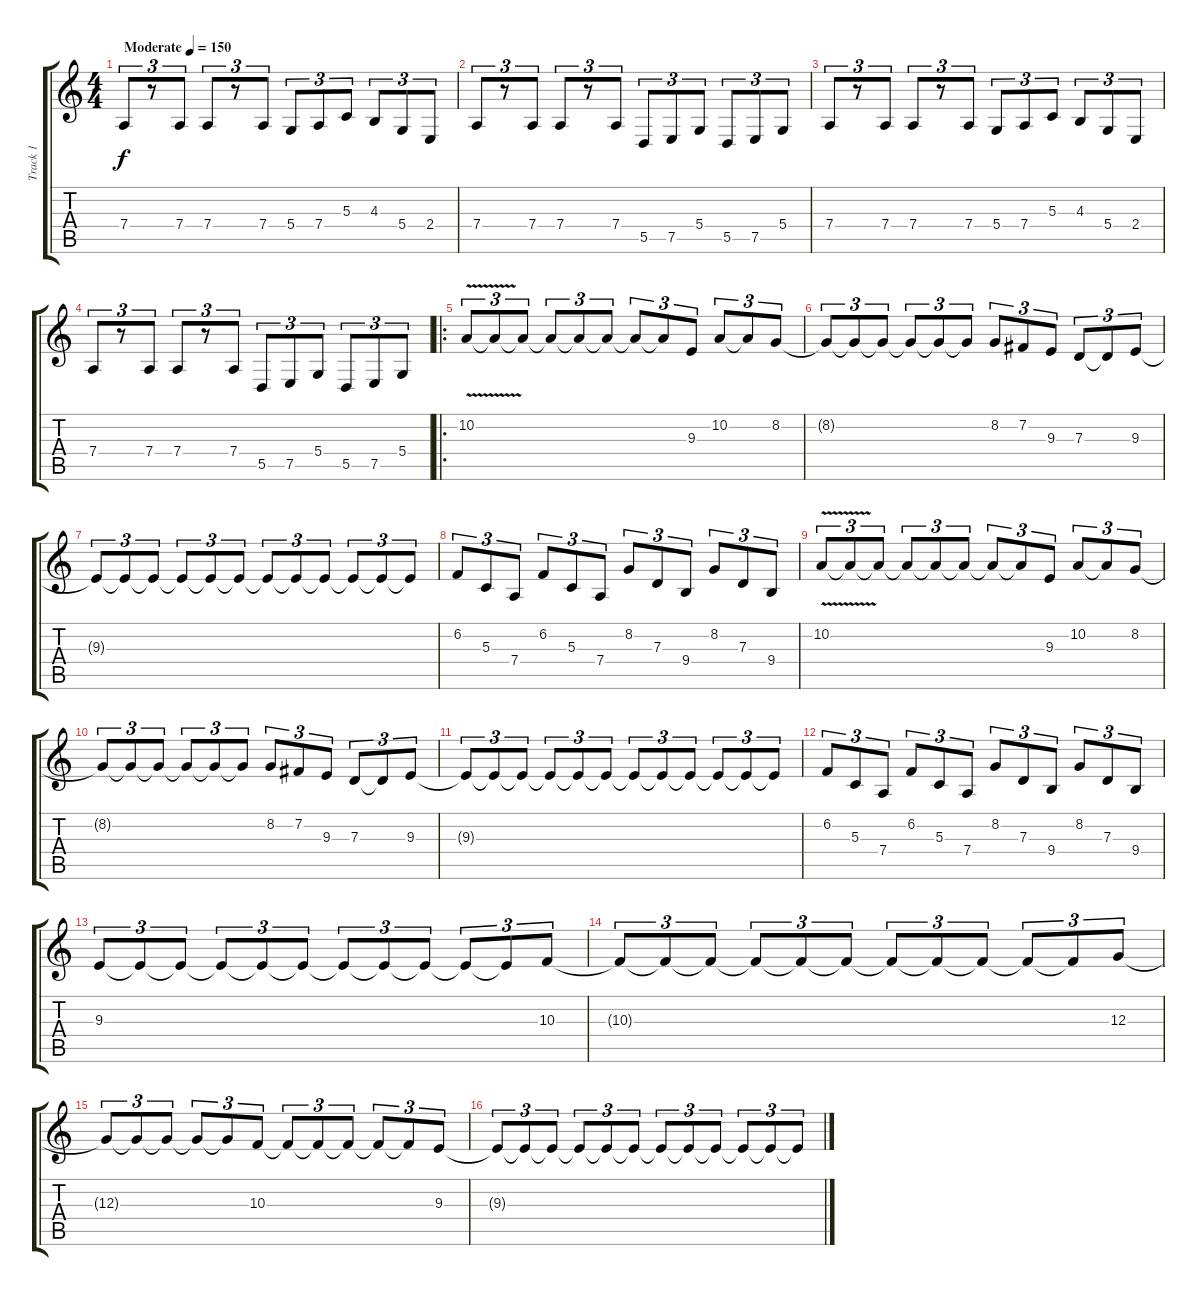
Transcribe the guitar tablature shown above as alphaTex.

\track ("Track 1" "Track 1") {instrument lead5charang}
\staff {score tabs}
\tuning (E4 B3 G3 D3 A2 E2) {hide}
\ts (4 4)
\tempo (150 "Moderate")
\clef g2
\ks c
7.4.8{tu (3 2) dy f instrument lead5charang} r.8{tu (3 2)} 7.4.8{tu (3 2)} 7.4.8{tu (3 2)} r.8{tu (3 2)} 7.4.8{tu (3 2)} 5.4.8{tu (3 2)} 7.4.8{tu (3 2)} 5.3.8{tu (3 2)} 4.3.8{tu (3 2)} 5.4.8{tu (3 2)} 2.4.8{tu (3 2)} |
7.4.8{tu (3 2)} r.8{tu (3 2)} 7.4.8{tu (3 2)} 7.4.8{tu (3 2)} r.8{tu (3 2)} 7.4.8{tu (3 2)} 5.5.8{tu (3 2)} 7.5.8{tu (3 2)} 5.4.8{tu (3 2)} 5.5.8{tu (3 2)} 7.5.8{tu (3 2)} 5.4.8{tu (3 2)} |
7.4.8{tu (3 2)} r.8{tu (3 2)} 7.4.8{tu (3 2)} 7.4.8{tu (3 2)} r.8{tu (3 2)} 7.4.8{tu (3 2)} 5.4.8{tu (3 2)} 7.4.8{tu (3 2)} 5.3.8{tu (3 2)} 4.3.8{tu (3 2)} 5.4.8{tu (3 2)} 2.4.8{tu (3 2)} |
7.4.8{tu (3 2)} r.8{tu (3 2)} 7.4.8{tu (3 2)} 7.4.8{tu (3 2)} r.8{tu (3 2)} 7.4.8{tu (3 2)} 5.5.8{tu (3 2)} 7.5.8{tu (3 2)} 5.4.8{tu (3 2)} 5.5.8{tu (3 2)} 7.5.8{tu (3 2)} 5.4.8{tu (3 2)} |
\ro
10.2{v}.8{tu (3 2)} 10.2{t}.8{tu (3 2)} 10.2{t}.8{tu (3 2)} 10.2{t}.8{tu (3 2)} 10.2{t}.8{tu (3 2)} 10.2{t}.8{tu (3 2)} 10.2{t}.8{tu (3 2)} 10.2{t}.8{tu (3 2)} 9.3.8{tu (3 2)} 10.2.8{tu (3 2)} 10.2{t}.8{tu (3 2)} 8.2.8{tu (3 2)} |
8.2{t}.8{tu (3 2)} 8.2{t}.8{tu (3 2)} 8.2{t}.8{tu (3 2)} 8.2{t}.8{tu (3 2)} 8.2{t}.8{tu (3 2)} 8.2{t}.8{tu (3 2)} 8.2.8{tu (3 2)} 7.2.8{tu (3 2)} 9.3.8{tu (3 2)} 7.3.8{tu (3 2)} 7.3{t}.8{tu (3 2)} 9.3.8{tu (3 2)} |
9.3{t}.8{tu (3 2)} 9.3{t}.8{tu (3 2)} 9.3{t}.8{tu (3 2)} 9.3{t}.8{tu (3 2)} 9.3{t}.8{tu (3 2)} 9.3{t}.8{tu (3 2)} 9.3{t}.8{tu (3 2)} 9.3{t}.8{tu (3 2)} 9.3{t}.8{tu (3 2)} 9.3{t}.8{tu (3 2)} 9.3{t}.8{tu (3 2)} 9.3{t}.8{tu (3 2)} |
6.2.8{tu (3 2)} 5.3.8{tu (3 2)} 7.4.8{tu (3 2)} 6.2.8{tu (3 2)} 5.3.8{tu (3 2)} 7.4.8{tu (3 2)} 8.2.8{tu (3 2)} 7.3.8{tu (3 2)} 9.4.8{tu (3 2)} 8.2.8{tu (3 2)} 7.3.8{tu (3 2)} 9.4.8{tu (3 2)} |
10.2{v}.8{tu (3 2)} 10.2{t}.8{tu (3 2)} 10.2{t}.8{tu (3 2)} 10.2{t}.8{tu (3 2)} 10.2{t}.8{tu (3 2)} 10.2{t}.8{tu (3 2)} 10.2{t}.8{tu (3 2)} 10.2{t}.8{tu (3 2)} 9.3.8{tu (3 2)} 10.2.8{tu (3 2)} 10.2{t}.8{tu (3 2)} 8.2.8{tu (3 2)} |
8.2{t}.8{tu (3 2)} 8.2{t}.8{tu (3 2)} 8.2{t}.8{tu (3 2)} 8.2{t}.8{tu (3 2)} 8.2{t}.8{tu (3 2)} 8.2{t}.8{tu (3 2)} 8.2.8{tu (3 2)} 7.2.8{tu (3 2)} 9.3.8{tu (3 2)} 7.3.8{tu (3 2)} 7.3{t}.8{tu (3 2)} 9.3.8{tu (3 2)} |
9.3{t}.8{tu (3 2)} 9.3{t}.8{tu (3 2)} 9.3{t}.8{tu (3 2)} 9.3{t}.8{tu (3 2)} 9.3{t}.8{tu (3 2)} 9.3{t}.8{tu (3 2)} 9.3{t}.8{tu (3 2)} 9.3{t}.8{tu (3 2)} 9.3{t}.8{tu (3 2)} 9.3{t}.8{tu (3 2)} 9.3{t}.8{tu (3 2)} 9.3{t}.8{tu (3 2)} |
6.2.8{tu (3 2)} 5.3.8{tu (3 2)} 7.4.8{tu (3 2)} 6.2.8{tu (3 2)} 5.3.8{tu (3 2)} 7.4.8{tu (3 2)} 8.2.8{tu (3 2)} 7.3.8{tu (3 2)} 9.4.8{tu (3 2)} 8.2.8{tu (3 2)} 7.3.8{tu (3 2)} 9.4.8{tu (3 2)} |
9.3.8{tu (3 2)} 9.3{t}.8{tu (3 2)} 9.3{t}.8{tu (3 2)} 9.3{t}.8{tu (3 2)} 9.3{t}.8{tu (3 2)} 9.3{t}.8{tu (3 2)} 9.3{t}.8{tu (3 2)} 9.3{t}.8{tu (3 2)} 9.3{t}.8{tu (3 2)} 9.3{t}.8{tu (3 2)} 9.3{t}.8{tu (3 2)} 10.3.8{tu (3 2)} |
10.3{t}.8{tu (3 2)} 10.3{t}.8{tu (3 2)} 10.3{t}.8{tu (3 2)} 10.3{t}.8{tu (3 2)} 10.3{t}.8{tu (3 2)} 10.3{t}.8{tu (3 2)} 10.3{t}.8{tu (3 2)} 10.3{t}.8{tu (3 2)} 10.3{t}.8{tu (3 2)} 10.3{t}.8{tu (3 2)} 10.3{t}.8{tu (3 2)} 12.3.8{tu (3 2)} |
12.3{t}.8{tu (3 2)} 12.3{t}.8{tu (3 2)} 12.3{t}.8{tu (3 2)} 12.3{t}.8{tu (3 2)} 12.3{t}.8{tu (3 2)} 10.3.8{tu (3 2)} 10.3{t}.8{tu (3 2)} 10.3{t}.8{tu (3 2)} 10.3{t}.8{tu (3 2)} 10.3{t}.8{tu (3 2)} 10.3{t}.8{tu (3 2)} 9.3.8{tu (3 2)} |
9.3{t}.8{tu (3 2)} 9.3{t}.8{tu (3 2)} 9.3{t}.8{tu (3 2)} 9.3{t}.8{tu (3 2)} 9.3{t}.8{tu (3 2)} 9.3{t}.8{tu (3 2)} 9.3{t}.8{tu (3 2)} 9.3{t}.8{tu (3 2)} 9.3{t}.8{tu (3 2)} 9.3{t}.8{tu (3 2)} 9.3{t}.8{tu (3 2)} 9.3{t}.8{tu (3 2)}
